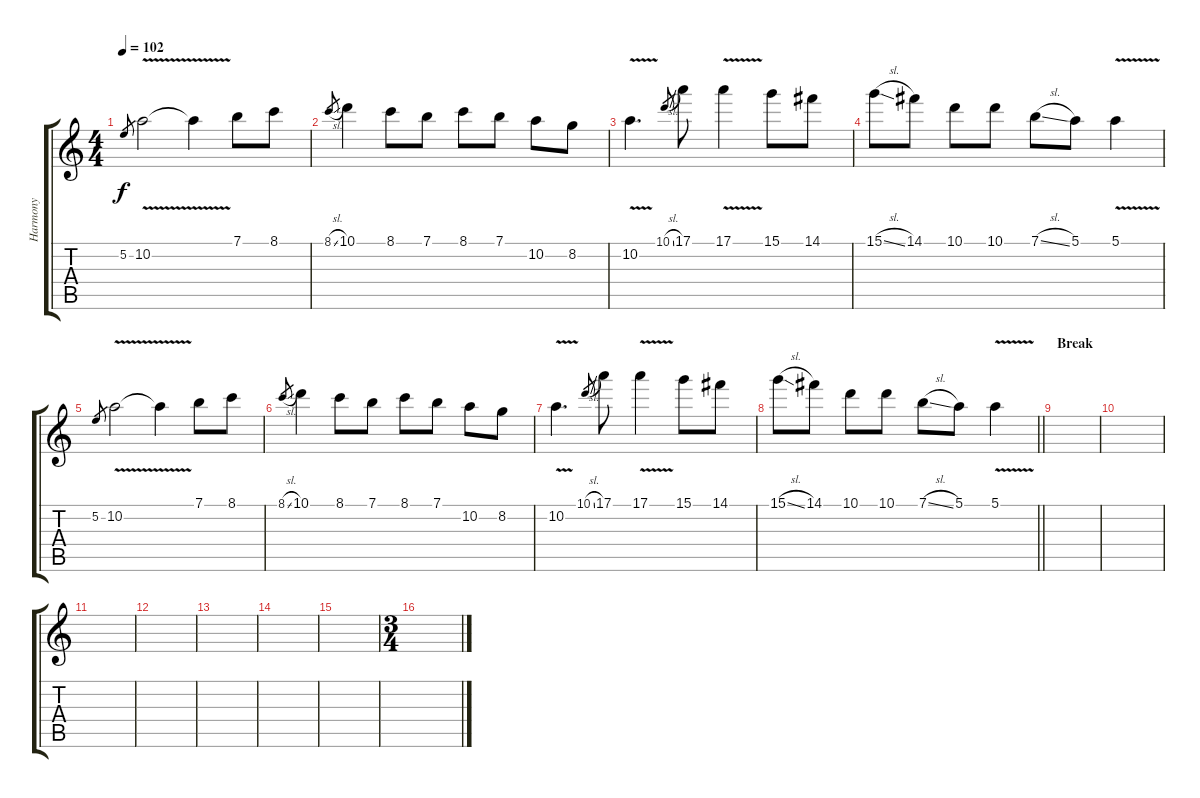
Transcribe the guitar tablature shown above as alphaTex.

\track ("Harmony" "Harmony") {instrument distortionguitar}
\staff {score tabs}
\tuning (E4 B3 G3 D3 A2 E2) {hide}
\ts (4 4)
\tempo 102
\clef g2
\ks c
5.2.8{gr dy f} 10.2{v}.2 10.2{t}.4 7.1.8 8.1.8 |
8.1{sl}.8{gr} 10.1.4 8.1.8 7.1.8 8.1.8 7.1.8 10.2.8 8.2.8 |
10.2{v}.4{d} 10.1{sl}.8{gr} 17.1.8 17.1{v}.4 15.1.8 14.1.8 |
15.1{sl}.8 14.1.8 10.1.8 10.1.8 7.1{sl}.8 5.1.8 5.1{v}.4 |
5.2.8{gr} 10.2{v}.2 10.2{t}.4 7.1.8 8.1.8 |
8.1{sl}.8{gr} 10.1.4 8.1.8 7.1.8 8.1.8 7.1.8 10.2.8 8.2.8 |
10.2{v}.4{d} 10.1{sl}.8{gr} 17.1.8 17.1{v}.4 15.1.8 14.1.8 |
\barLineRight lightlight
15.1{sl}.8 14.1.8 10.1.8 10.1.8 7.1{sl}.8 5.1.8 5.1{v}.4 |
\section ("" "Break")
|
|
|
|
|
|
|
\ts (3 4)
